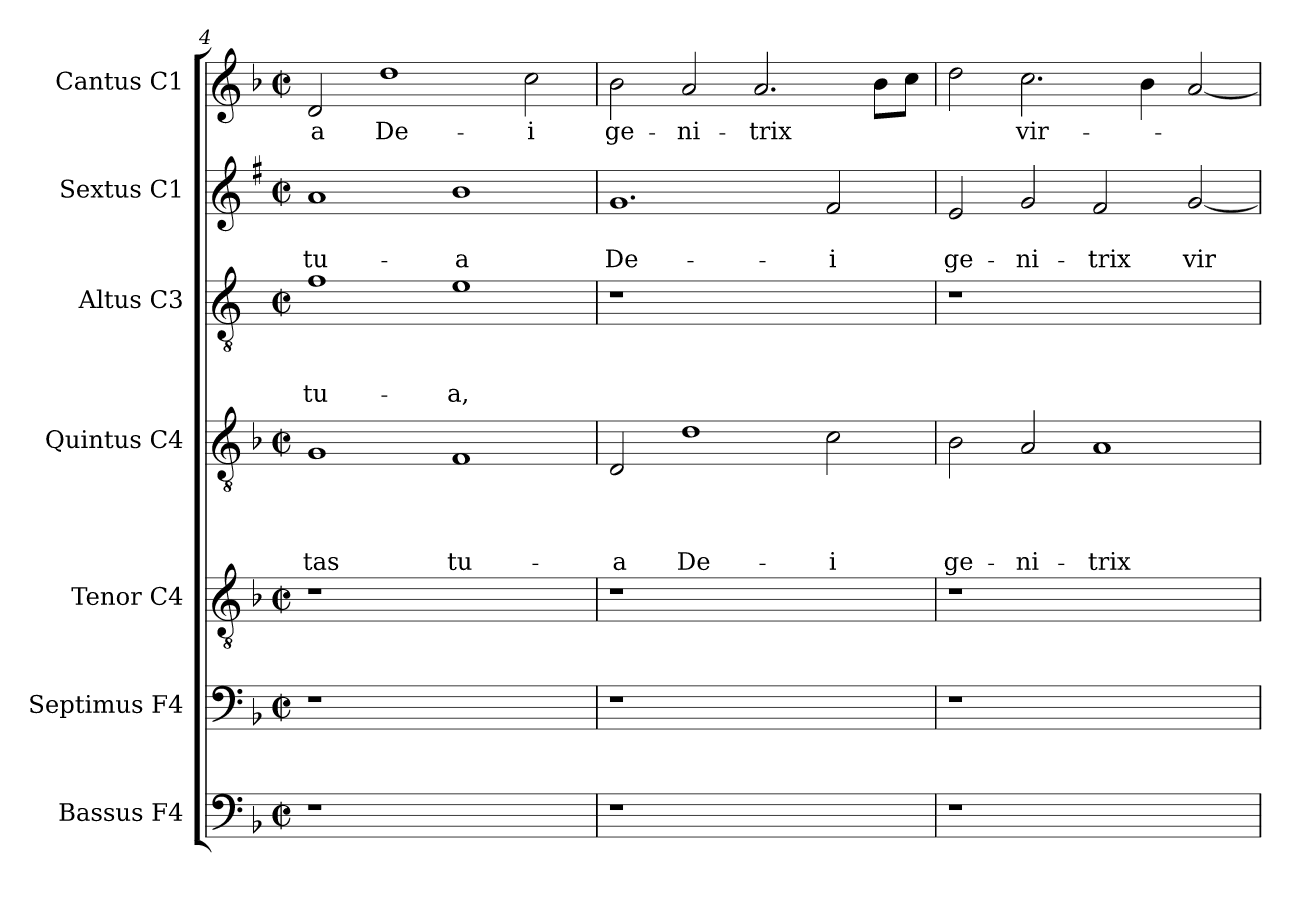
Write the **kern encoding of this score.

**kern	**kern	**kern	**kern	**text	**text	**text	**text	**kern	**text	**text	**text	**kern	**text	**text	**kern	**text
*part7	*part6	*part5	*part4	*part4	*part4	*part4	*part4	*part3	*part3	*part3	*part3	*part2	*part2	*part2	*part1	*part1
*staff7	*staff6	*staff5	*staff4	*staff4	*staff4	*staff4	*staff4	*staff3	*staff3	*staff3	*staff3	*staff2	*staff2	*staff2	*staff1	*staff1
*I"Bassus F4	*I"Septimus F4	*I"Tenor C4	*I"Quintus C4	*	*	*	*	*I"Altus C3	*	*	*	*I"Sextus C1	*	*	*I"Cantus C1	*
*I'B	*	*	*	*	*	*	*	*	*	*	*	*	*	*	*I'C	*
*clefF4	*clefF4	*clefGv2	*clefGv2	*	*	*	*	*clefGv2	*	*	*	*clefG2	*	*	*clefG2	*
*	*	*	*	*	*	*	*	*ITrd4c7	*	*	*	*ITrd1c2	*	*	*	*
*k[b-]	*k[b-]	*k[b-]	*k[b-]	*	*	*	*	*k[b-]	*	*	*	*k[b-]	*	*	*k[b-]	*
*F:	*F:	*F:	*F:	*	*	*	*	*F:	*	*	*	*F:	*	*	*F:	*
*M2/2	*M2/2	*M2/2	*M2/2	*	*	*	*	*M2/2	*	*	*	*M2/2	*	*	*M2/2	*
*met(c|)	*met(c|)	*met(c|)	*met(c|)	*	*	*	*	*met(c|)	*	*	*	*met(c|)	*	*	*met(c|)	*
=4	=4	=4	=4	=4	=4	=4	=4	=4	=4	=4	=4	=4	=4	=4	=4	=4
!	!	!	!	!	!	!	!LO:LY:b	!	!	!	!LO:LY:b	!	!	!LO:LY:b	!	!LO:LY:b
1r	1r	1r	1G	.	.	.	-tas	1B-	.	.	tu-	1g	.	tu-	2d/	-a
!	!	!	!	!	!	!	!	!	!	!	!	!	!	!	!	!LO:LY:b
.	.	.	.	.	.	.	.	.	.	.	.	.	.	.	1dd	De-
!	!	!	!	!	!	!	!LO:LY:b	!	!	!	!LO:LY:b	!	!	!LO:LY:b	!	!
1ryy	1ryy	1ryy	1F	.	.	.	tu-	1A	.	.	-a,	1a	.	-a	.	.
!	!	!	!	!	!	!	!	!	!	!	!	!	!	!	!	!LO:LY:b
.	.	.	.	.	.	.	.	.	.	.	.	.	.	.	2cc\	-i
=5	=5	=5	=5	=5	=5	=5	=5	=5	=5	=5	=5	=5	=5	=5	=5	=5
!	!	!	!	!	!	!	!LO:LY:b	!	!	!	!	!	!	!LO:LY:b	!	!LO:LY:b
1r	1r	1r	2D/	.	.	.	-a	1r	.	.	.	1.f	.	De-	2b-\	ge-
!	!	!	!	!	!	!	!LO:LY:b	!	!	!	!	!	!	!	!	!LO:LY:b
.	.	.	1d	.	.	.	De-	.	.	.	.	.	.	.	2a/	-ni-
!	!	!	!	!	!	!	!	!	!	!	!	!	!	!	!	!LO:LY:b
1ryy	1ryy	1ryy	.	.	.	.	.	1ryy	.	.	.	.	.	.	2.a/	-trix
!	!	!	!	!	!	!	!LO:LY:b	!	!	!	!	!	!	!LO:LY:b	!	!
.	.	.	2c\	.	.	.	-i	.	.	.	.	2e/	.	-i	.	.
.	.	.	.	.	.	.	.	.	.	.	.	.	.	.	8b-\L	.
.	.	.	.	.	.	.	.	.	.	.	.	.	.	.	8cc\J	.
!!LO:LB:g=z
=6	=6	=6	=6	=6	=6	=6	=6	=6	=6	=6	=6	=6	=6	=6	=6	=6
!	!	!	!	!	!	!	!LO:LY:b	!	!	!	!	!	!	!LO:LY:b	!	!
1r	1r	1r	2B-\	.	.	.	ge-	1r	.	.	.	2d/	.	ge-	2dd\	.
!	!	!	!	!	!	!	!LO:LY:b	!	!	!	!	!	!	!LO:LY:b	!	!LO:LY:b
.	.	.	2A/	.	.	.	-ni-	.	.	.	.	2f/	.	-ni-	2.cc\	vir-
!	!	!	!	!	!	!	!LO:LY:b	!	!	!	!	!	!	!LO:LY:b	!	!
1ryy	1ryy	1ryy	1A	.	.	.	-trix	1ryy	.	.	.	2e/	.	-trix	.	.
.	.	.	.	.	.	.	.	.	.	.	.	.	.	.	4b-\	.
!	!	!	!	!	!	!	!	!	!	!	!	!	!	!LO:LY:b	!	!
.	.	.	.	.	.	.	.	.	.	.	.	[2f/	.	vir-	[2a/	.
=	=	=	=	=	=	=	=	=	=	=	=	=	=	=	=	=
*-	*-	*-	*-	*-	*-	*-	*-	*-	*-	*-	*-	*-	*-	*-	*-	*-
